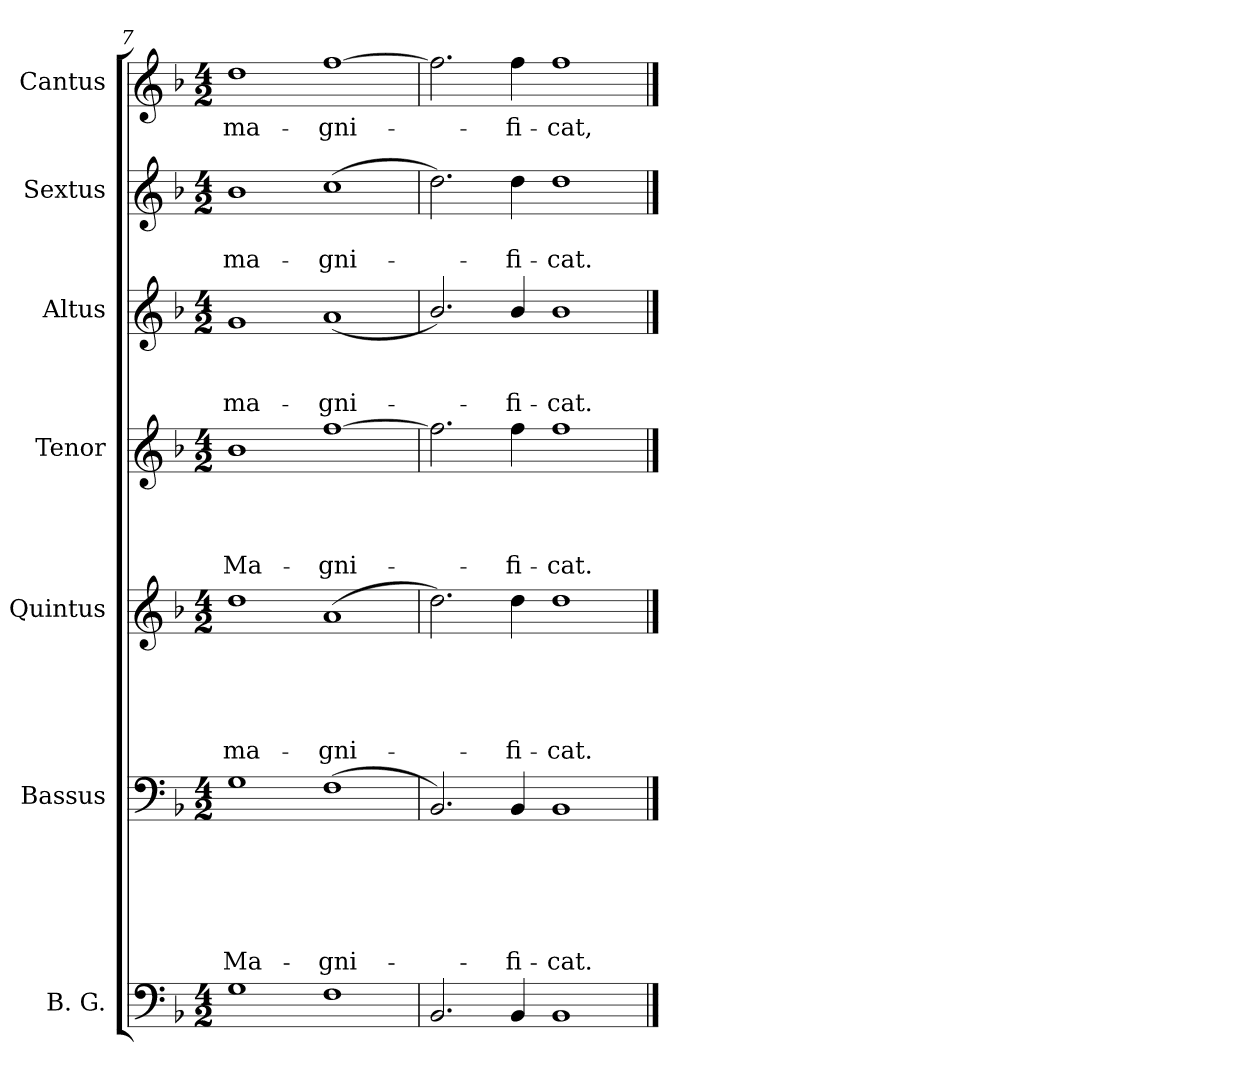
**kern	**kern	**text	**text	**text	**text	**text	**text	**kern	**text	**text	**text	**text	**text	**kern	**text	**text	**text	**text	**kern	**text	**text	**text	**kern	**text	**text	**kern	**text
*part7	*part6	*part6	*part6	*part6	*part6	*part6	*part6	*part5	*part5	*part5	*part5	*part5	*part5	*part4	*part4	*part4	*part4	*part4	*part3	*part3	*part3	*part3	*part2	*part2	*part2	*part1	*part1
*staff7	*staff6	*staff6	*staff6	*staff6	*staff6	*staff6	*staff6	*staff5	*staff5	*staff5	*staff5	*staff5	*staff5	*staff4	*staff4	*staff4	*staff4	*staff4	*staff3	*staff3	*staff3	*staff3	*staff2	*staff2	*staff2	*staff1	*staff1
*I"B. G.	*I"Bassus	*	*	*	*	*	*	*I"Quintus	*	*	*	*	*	*I"Tenor	*	*	*	*	*I"Altus	*	*	*	*I"Sextus	*	*	*I"Cantus	*
*	*I'B	*	*	*	*	*	*	*	*	*	*	*	*	*	*	*	*	*	*	*	*	*	*	*	*	*	*
*clefF4	*clefF4	*	*	*	*	*	*	*clefG2	*	*	*	*	*	*clefG2	*	*	*	*	*clefG2	*	*	*	*clefG2	*	*	*clefG2	*
*	*	*	*	*	*	*	*	*ITrd7c12	*	*	*	*	*	*ITrd7c12	*	*	*	*	*	*	*	*	*	*	*	*	*
*k[b-]	*k[b-]	*	*	*	*	*	*	*k[b-]	*	*	*	*	*	*k[b-]	*	*	*	*	*k[b-]	*	*	*	*k[b-]	*	*	*k[b-]	*
*F:	*F:	*	*	*	*	*	*	*F:	*	*	*	*	*	*F:	*	*	*	*	*F:	*	*	*	*F:	*	*	*F:	*
*M4/2	*M4/2	*	*	*	*	*	*	*M4/2	*	*	*	*	*	*M4/2	*	*	*	*	*M4/2	*	*	*	*M4/2	*	*	*M4/2	*
=7	=7	=7	=7	=7	=7	=7	=7	=7	=7	=7	=7	=7	=7	=7	=7	=7	=7	=7	=7	=7	=7	=7	=7	=7	=7	=7	=7
!	!	!	!	!	!	!	!LO:LY:b	!	!	!	!	!	!LO:LY:b	!	!	!	!	!LO:LY:b	!	!	!	!LO:LY:b	!	!	!LO:LY:b	!	!LO:LY:b
1G	1G	.	.	.	.	.	Ma-	1d	.	.	.	.	ma-	1B-	.	.	.	Ma-	1g	.	.	ma-	1b-	.	ma-	1dd	ma-
!	!	!	!	!	!	!	!LO:LY:b	!	!	!	!	!	!LO:LY:b	!	!	!	!	!LO:LY:b	!	!	!	!LO:LY:b	!	!	!LO:LY:b	!	!LO:LY:b
1F	(>1F	.	.	.	.	.	-gni-	(<1A	.	.	.	.	-gni-	[>1f	.	.	.	-gni-	(<1a	.	.	-gni-	(>1cc	.	-gni-	[>1ff	-gni-
=8	=8	=8	=8	=8	=8	=8	=8	=8	=8	=8	=8	=8	=8	=8	=8	=8	=8	=8	=8	=8	=8	=8	=8	=8	=8	=8	=8
2.BB-/	2.BB-/)	.	.	.	.	.	.	2.d\)	.	.	.	.	.	2.f\]	.	.	.	.	2.b-/)	.	.	.	2.dd\)	.	.	2.ff\]	.
!	!	!	!	!	!	!	!LO:LY:b	!	!	!	!	!	!LO:LY:b	!	!	!	!	!LO:LY:b	!	!	!	!LO:LY:b	!	!	!LO:LY:b	!	!LO:LY:b
4BB-/	4BB-/	.	.	.	.	.	-fi-	4d\	.	.	.	.	-fi-	4f\	.	.	.	-fi-	4b-/	.	.	-fi-	4dd\	.	-fi-	4ff\	-fi-
!	!	!	!	!	!	!	!LO:LY:b	!	!	!	!	!	!LO:LY:b	!	!	!	!	!LO:LY:b	!	!	!	!LO:LY:b	!	!	!LO:LY:b	!	!LO:LY:b
1BB-	1BB-	.	.	.	.	.	-cat.	1d	.	.	.	.	-cat.	1f	.	.	.	-cat.	1b-	.	.	-cat.	1dd	.	-cat.	1ff	-cat,
==	==	==	==	==	==	==	==	==	==	==	==	==	==	==	==	==	==	==	==	==	==	==	==	==	==	==	==
*-	*-	*-	*-	*-	*-	*-	*-	*-	*-	*-	*-	*-	*-	*-	*-	*-	*-	*-	*-	*-	*-	*-	*-	*-	*-	*-	*-
